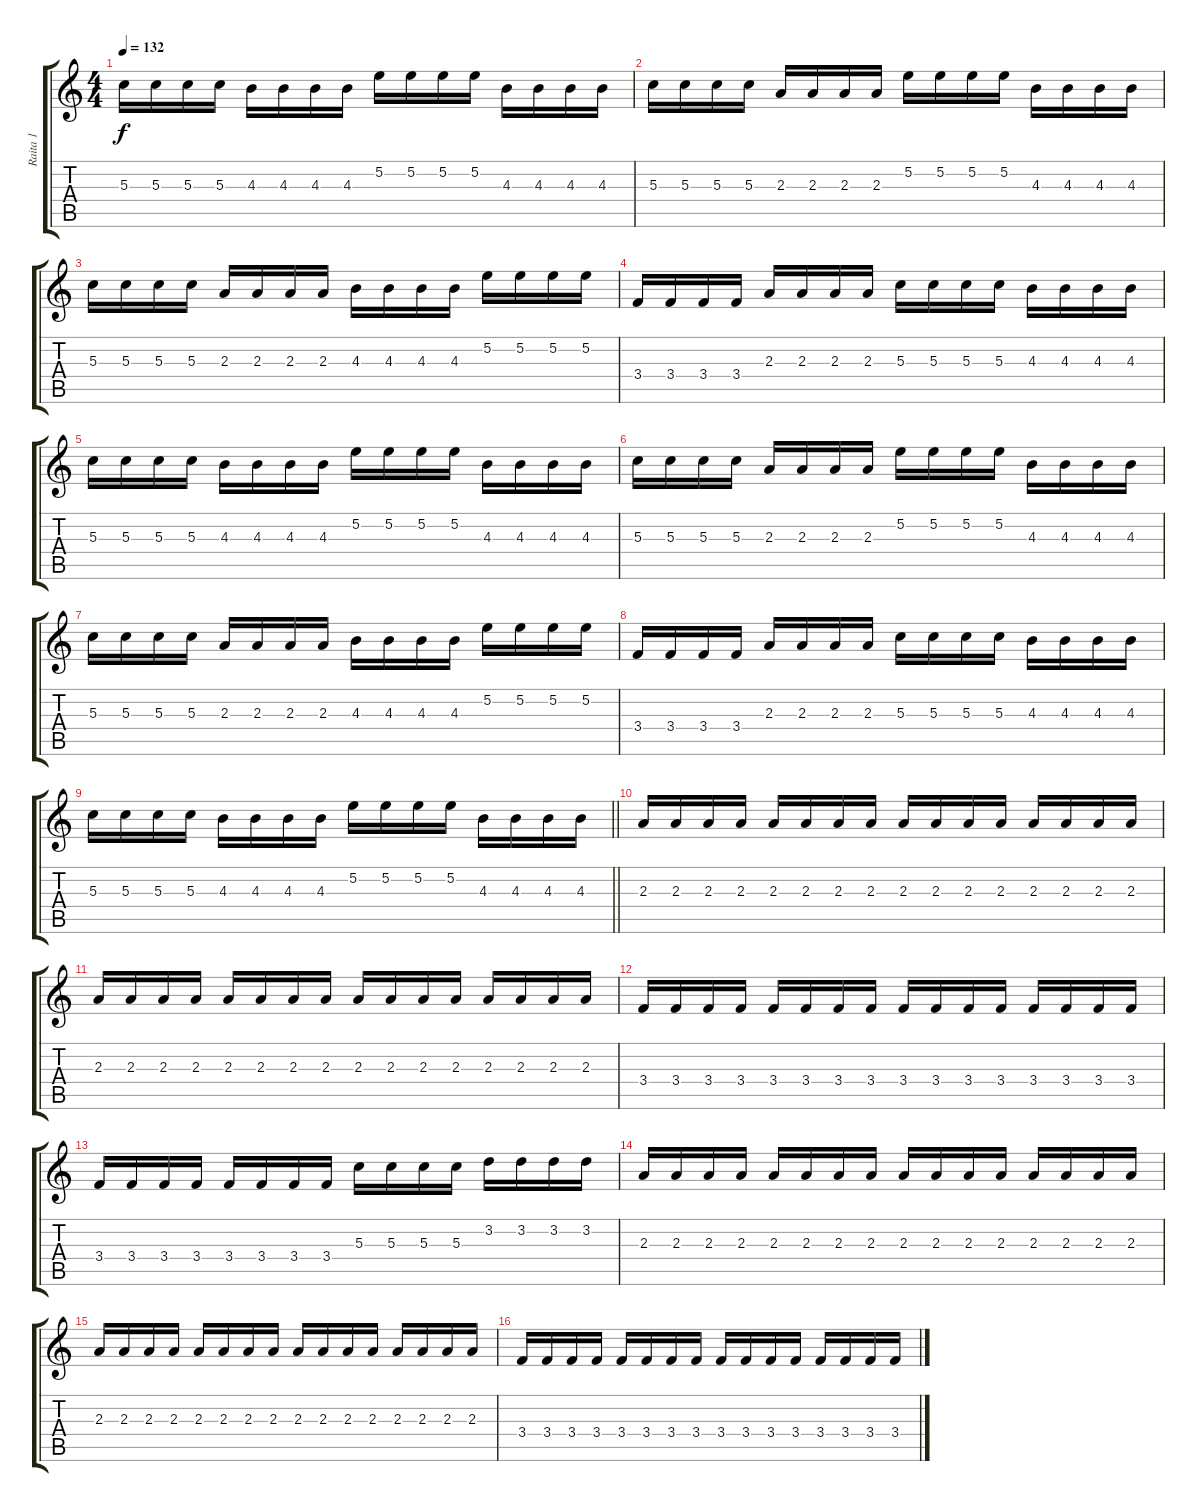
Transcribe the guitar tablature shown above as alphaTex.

\track ("Raita 1" "Raita 1") {instrument overdrivenguitar}
\staff {score tabs}
\tuning (E4 B3 G3 D3 A2 E2) {hide}
\ts (4 4)
\tempo 132
\clef g2
\ks c
5.3.16{dy f} 5.3.16 5.3.16 5.3.16 4.3.16 4.3.16 4.3.16 4.3.16 5.2.16 5.2.16 5.2.16 5.2.16 4.3.16 4.3.16 4.3.16 4.3.16 |
5.3.16 5.3.16 5.3.16 5.3.16 2.3.16 2.3.16 2.3.16 2.3.16 5.2.16 5.2.16 5.2.16 5.2.16 4.3.16 4.3.16 4.3.16 4.3.16 |
5.3.16 5.3.16 5.3.16 5.3.16 2.3.16 2.3.16 2.3.16 2.3.16 4.3.16 4.3.16 4.3.16 4.3.16 5.2.16 5.2.16 5.2.16 5.2.16 |
3.4.16 3.4.16 3.4.16 3.4.16 2.3.16 2.3.16 2.3.16 2.3.16 5.3.16 5.3.16 5.3.16 5.3.16 4.3.16 4.3.16 4.3.16 4.3.16 |
5.3.16 5.3.16 5.3.16 5.3.16 4.3.16 4.3.16 4.3.16 4.3.16 5.2.16 5.2.16 5.2.16 5.2.16 4.3.16 4.3.16 4.3.16 4.3.16 |
5.3.16 5.3.16 5.3.16 5.3.16 2.3.16 2.3.16 2.3.16 2.3.16 5.2.16 5.2.16 5.2.16 5.2.16 4.3.16 4.3.16 4.3.16 4.3.16 |
5.3.16 5.3.16 5.3.16 5.3.16 2.3.16 2.3.16 2.3.16 2.3.16 4.3.16 4.3.16 4.3.16 4.3.16 5.2.16 5.2.16 5.2.16 5.2.16 |
3.4.16 3.4.16 3.4.16 3.4.16 2.3.16 2.3.16 2.3.16 2.3.16 5.3.16 5.3.16 5.3.16 5.3.16 4.3.16 4.3.16 4.3.16 4.3.16 |
\barLineRight lightlight
5.3.16 5.3.16 5.3.16 5.3.16 4.3.16 4.3.16 4.3.16 4.3.16 5.2.16 5.2.16 5.2.16 5.2.16 4.3.16 4.3.16 4.3.16 4.3.16 |
\section ("" "")
2.3.16 2.3.16 2.3.16 2.3.16 2.3.16 2.3.16 2.3.16 2.3.16 2.3.16 2.3.16 2.3.16 2.3.16 2.3.16 2.3.16 2.3.16 2.3.16 |
2.3.16 2.3.16 2.3.16 2.3.16 2.3.16 2.3.16 2.3.16 2.3.16 2.3.16 2.3.16 2.3.16 2.3.16 2.3.16 2.3.16 2.3.16 2.3.16 |
3.4.16 3.4.16 3.4.16 3.4.16 3.4.16 3.4.16 3.4.16 3.4.16 3.4.16 3.4.16 3.4.16 3.4.16 3.4.16 3.4.16 3.4.16 3.4.16 |
3.4.16 3.4.16 3.4.16 3.4.16 3.4.16 3.4.16 3.4.16 3.4.16 5.3.16 5.3.16 5.3.16 5.3.16 3.2.16 3.2.16 3.2.16 3.2.16 |
2.3.16 2.3.16 2.3.16 2.3.16 2.3.16 2.3.16 2.3.16 2.3.16 2.3.16 2.3.16 2.3.16 2.3.16 2.3.16 2.3.16 2.3.16 2.3.16 |
2.3.16 2.3.16 2.3.16 2.3.16 2.3.16 2.3.16 2.3.16 2.3.16 2.3.16 2.3.16 2.3.16 2.3.16 2.3.16 2.3.16 2.3.16 2.3.16 |
3.4.16 3.4.16 3.4.16 3.4.16 3.4.16 3.4.16 3.4.16 3.4.16 3.4.16 3.4.16 3.4.16 3.4.16 3.4.16 3.4.16 3.4.16 3.4.16
